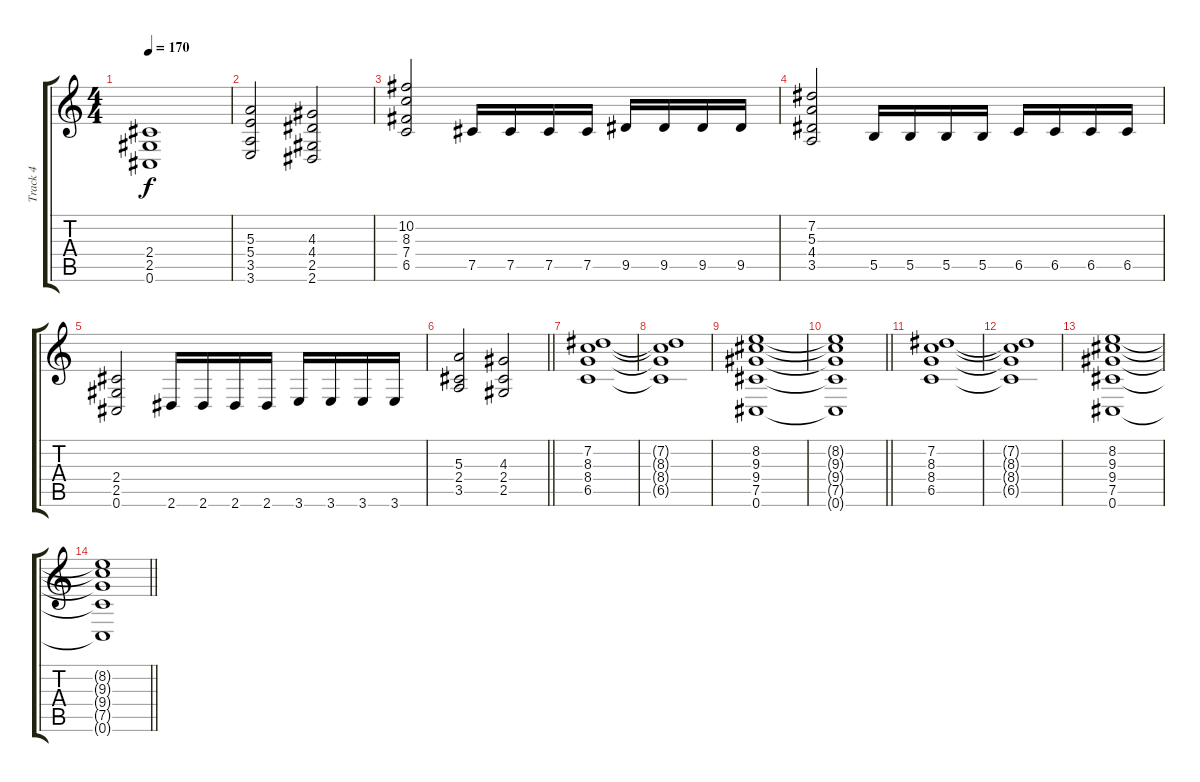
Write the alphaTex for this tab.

\track ("Track 4" "Track 4") {instrument distortionguitar}
\staff {score tabs}
\tuning (Db4 Ab3 E3 B2 Gb2 Db2) {hide}
\ts (4 4)
\tempo 170
\clef g2
\ks c
(2.4 2.5 0.6).1{dy f} |
(5.3 5.4 3.5 3.6).2 (4.3 4.4 2.5 2.6).2 |
(10.2 8.3 7.4 6.5).2 7.5.16 7.5.16 7.5.16 7.5.16 9.5.16 9.5.16 9.5.16 9.5.16 |
(7.2 5.3 4.4 3.5).2 5.5.16 5.5.16 5.5.16 5.5.16 6.5.16 6.5.16 6.5.16 6.5.16 |
(2.4 2.5 0.6).2 2.6.16 2.6.16 2.6.16 2.6.16 3.6.16 3.6.16 3.6.16 3.6.16 |
\barLineRight lightlight
(5.3 2.4 3.5).2 (4.3 2.4 2.5).2 |
(7.2 8.3 8.4 6.5).1 |
(7.2{t} 8.3{t} 8.4{t} 6.5{t}).1 |
(8.2 9.3 9.4 7.5 0.6).1 |
\barLineRight lightlight
(8.2{t} 9.3{t} 9.4{t} 7.5{t} 0.6{t}).1 |
(7.2 8.3 8.4 6.5).1 |
(7.2{t} 8.3{t} 8.4{t} 6.5{t}).1 |
(8.2 9.3 9.4 7.5 0.6).1 |
\barLineRight lightlight
(8.2{t} 9.3{t} 9.4{t} 7.5{t} 0.6{t}).1
